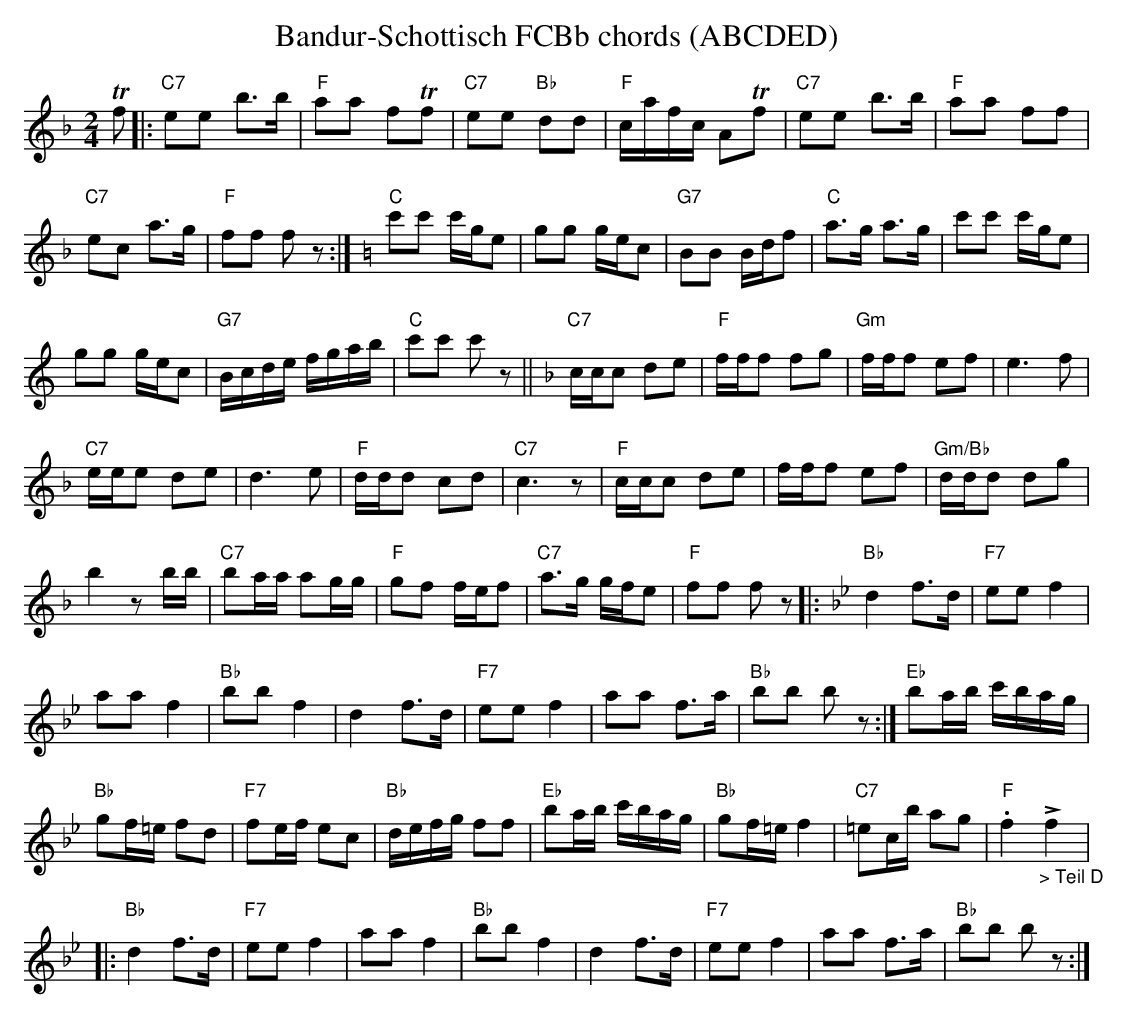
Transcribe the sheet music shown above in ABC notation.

X:1
T: Bandur-Schottisch FCBb chords (ABCDED)
M:2/4
L:1/16
K:F %%MIDI gchordon
Tf2 |: "C7"e2e2 b3b | "F"a2a2 f2Tf2 | "C7"e2e2 "Bb"d2d2 | "F"cafc A2Tf2 | "C7"e2e2 b3b | "F"a2a2 f2f2 |
"C7"e2c2 a3g | "F"f2f2 f2z2 :|[K:C] "C"c'2c'2 c'ge2 | g2g2 gec2 | "G7"B2B2 Bdf2 | "C"a3g a3g | c'2c'2 c'ge2 |
g2g2 gec2 | "G7"Bcde fgab | "C"c'2c'2 c'2z2 || [K:F] "C7"ccc2 d2e2 | "F"fff2 f2g2 | "Gm"fff2 e2f2 | e6f2 |
"C7"eee2 d2e2 | d6e2 | "F"ddd2 c2d2 | "C7"c6z2 | "F"ccc2 d2e2 | fff2 e2f2 | "Gm/Bb"ddd2 d2g2 |
b4z2bb | "C7"b2aa a2gg | "F"g2f2 fef2 | "C7"a3g gfe2 | "F"f2f2 f2z2 [K:Bb] |: "Bb"d4 f3d | "F7"e2e2f4 |
a2a2f4 | "Bb"b2b2f4 | d4f3d | "F7"e2e2f4 | a2a2 f3a | "Bb"b2b2 b2z2 :| "Eb"b2ab c'bag |
"Bb"g2f=e f2d2 | "F7"f2ef e2c2 | "Bb"defg f2f2 | "Eb"b2ab c'bag | "Bb"g2f=ef4 | "C7"=e2cb a2g2 | "F".f4"_> Teil D"+>+f4 |:
"Bb"d4 f3d | "F7"e2e2f4 | a2a2f4 | "Bb"b2b2f4 | d4f3d | "F7"e2e2f4 | a2a2 f3a | "Bb"b2b2 b2z2 :|
